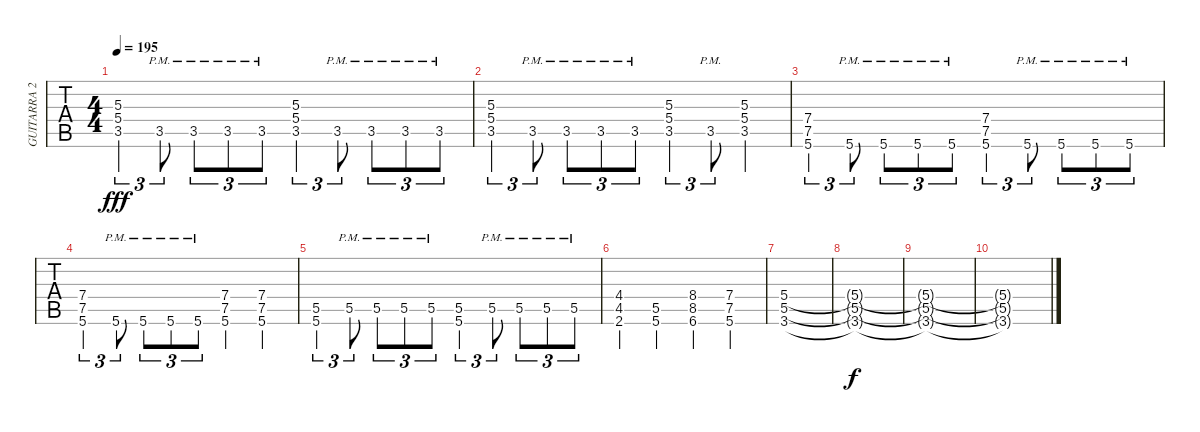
\track ("GUITARRA 2" "GUITARRA 2") {instrument overdrivenguitar}
\staff {tabs}
\tuning (Eb4 Bb3 Gb3 Db3 Ab2 Eb2) {hide}
\ts (4 4)
\tempo 195
\clef g2
\ks c
(5.3 5.4 3.5).4{tu (3 2) dy fff} 3.5{pm}.8{tu (3 2)} 3.5{pm}.8{tu (3 2)} 3.5{pm}.8{tu (3 2)} 3.5{pm}.8{tu (3 2)} (5.3 5.4 3.5).4{tu (3 2)} 3.5{pm}.8{tu (3 2)} 3.5{pm}.8{tu (3 2)} 3.5{pm}.8{tu (3 2)} 3.5{pm}.8{tu (3 2)} |
(5.3 5.4 3.5).4{tu (3 2)} 3.5{pm}.8{tu (3 2)} 3.5{pm}.8{tu (3 2)} 3.5{pm}.8{tu (3 2)} 3.5{pm}.8{tu (3 2)} (5.3 5.4 3.5).4{tu (3 2)} 3.5{pm}.8{tu (3 2)} (5.3 5.4 3.5).4 |
(7.4 7.5 5.6).4{tu (3 2)} 5.6{pm}.8{tu (3 2)} 5.6{pm}.8{tu (3 2)} 5.6{pm}.8{tu (3 2)} 5.6{pm}.8{tu (3 2)} (7.4 7.5 5.6).4{tu (3 2)} 5.6{pm}.8{tu (3 2)} 5.6{pm}.8{tu (3 2)} 5.6{pm}.8{tu (3 2)} 5.6{pm}.8{tu (3 2)} |
(7.4 7.5 5.6).4{tu (3 2)} 5.6{pm}.8{tu (3 2)} 5.6{pm}.8{tu (3 2)} 5.6{pm}.8{tu (3 2)} 5.6{pm}.8{tu (3 2)} (7.4 7.5 5.6).4 (7.4 7.5 5.6).4 |
(5.5 5.6).4{tu (3 2)} 5.5{pm}.8{tu (3 2)} 5.5{pm}.8{tu (3 2)} 5.5{pm}.8{tu (3 2)} 5.5{pm}.8{tu (3 2)} (5.5 5.6).4{tu (3 2)} 5.5{pm}.8{tu (3 2)} 5.5{pm}.8{tu (3 2)} 5.5{pm}.8{tu (3 2)} 5.5{pm}.8{tu (3 2)} |
(4.4 4.5 2.6).4 (5.5 5.6).4 (8.4 8.5 6.6).4 (7.4 7.5 5.6).4 |
(5.4 5.5 3.6).1 |
(5.4{t} 5.5{t} 3.6{t}).1{dy f} |
(5.4{t} 5.5{t} 3.6{t}).1 |
(5.4{t} 5.5{t} 3.6{t}).1
